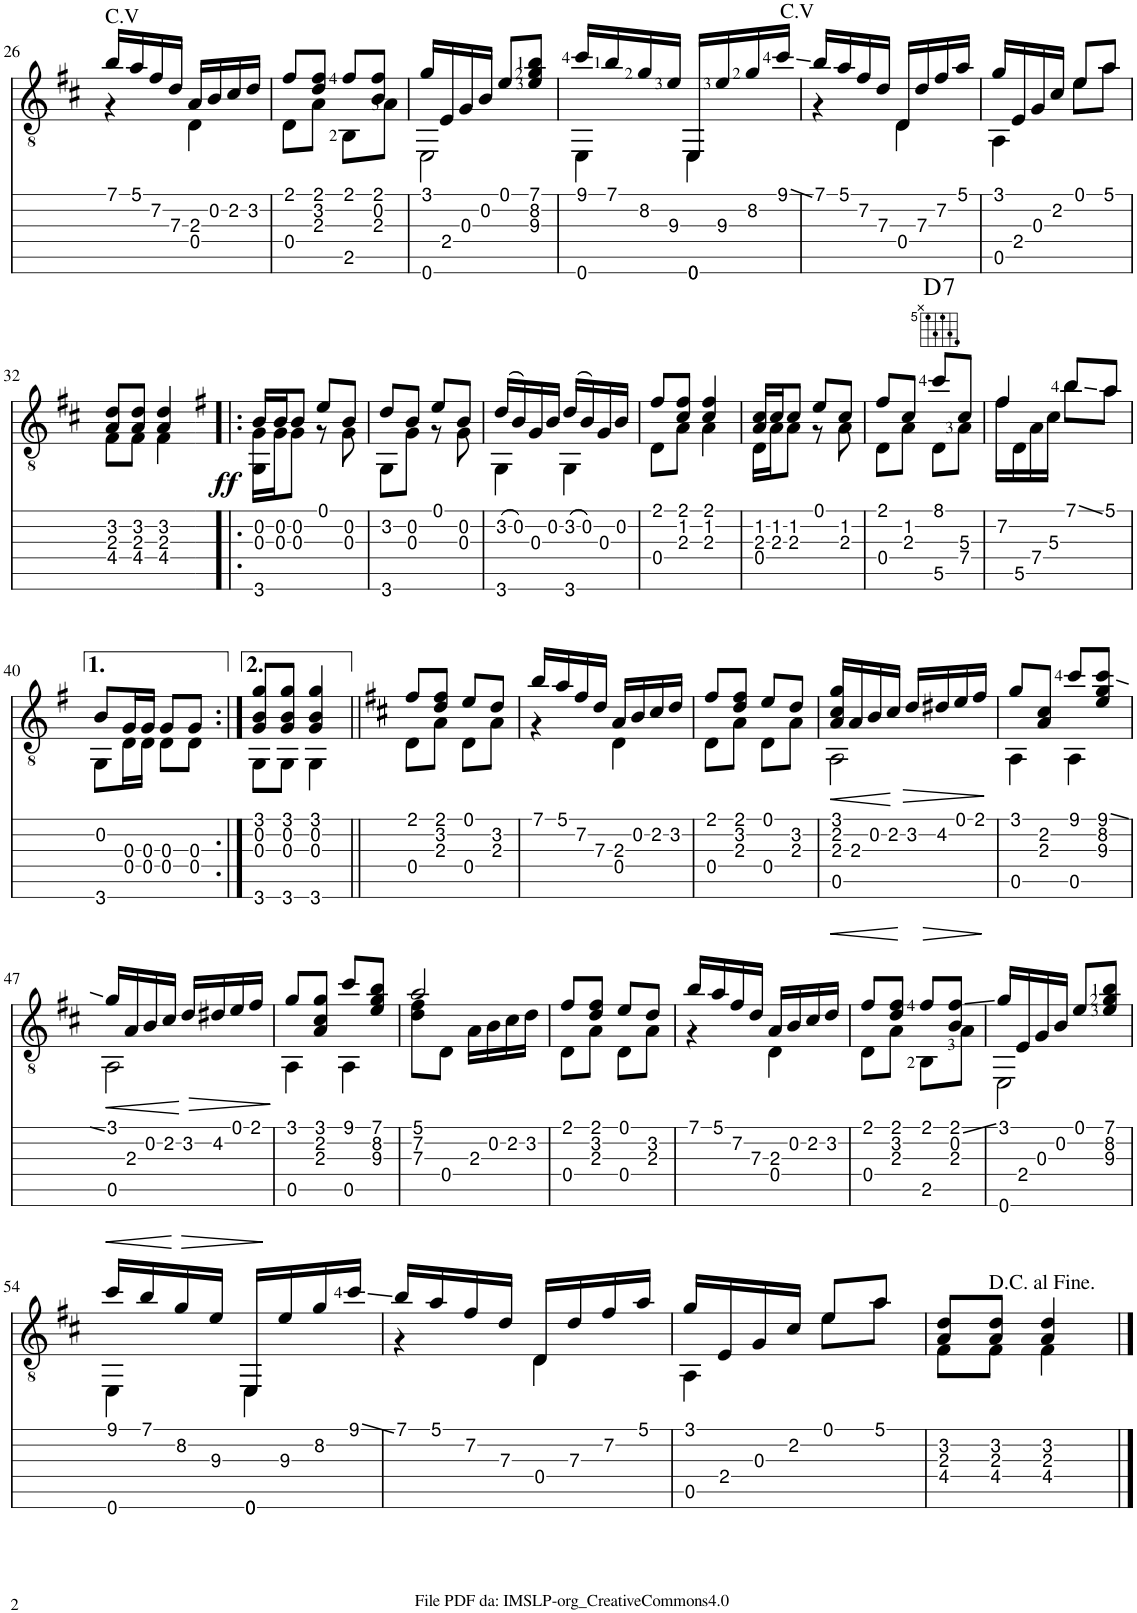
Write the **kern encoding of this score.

**kern	**kern	**dynam	**harte
*part1	*part1	*part1	*part1
*staff2	*staff1	*staff1/2	*
*I"Guitar	*	*	*
*I'Guit.	*	*	*
!!LO:PB:g=z
*	*clefGv2	*	*
*k[f#c#]	*k[f#c#]	*	*
*M2/4	*M2/4	*	*
=26	=26	=26	=26
*^	*^	*	*
!	!	!LO:TX:a:t=C.V	!	!	!
16bLL	4r	16b/LL	4r	.	.
16aJ	.	16a/	.	.	.
16f#L	.	16f#/	.	.	.
16dJJ	.	16d/JJ	.	.	.
16ALL	4D	16A/LL	4D\	.	.
16BJ	.	16B/	.	.	.
16c#L	.	16c#/	.	.	.
16dJJ	.	16d/JJ	.	.	.
=27	=27	=27	=27	=27	=27
8f#L	8DL	8f#/L	8D\L	.	.
8d\ 8f#\J	8AJ	8d/ 8f#/J	8A\J	.	.
8f#L	8BBL	8f#/L	8BB\L	.	.
8B\ 8f#\J	8AJ	8B/ 8f#/J	8A\J	.	.
=28	=28	=28	=28	=28	=28
16gLL	2EE	16g/LL	2EE\	.	.
16EJ	.	16E/	.	.	.
16GL	.	16G/	.	.	.
16BJJ	.	16B/JJ	.	.	.
8eL	.	8e/L	.	.	.
8e\ 8g\ 8b\J	.	8e/ 8g/ 8b/J	.	.	.
=29	=29	=29	=29	=29	=29
16cc#LL	4EE	16cc#/LL	4EE\	.	.
16bJ	.	16b/	.	.	.
16gL	.	16g/	.	.	.
16eJJ	.	16e/JJ	.	.	.
16EELL	4EE	16EE/LL	4EE\	.	.
16eJ	.	16e/	.	.	.
16gL	.	16g/	.	.	.
16cc#JJ	.	16cc#/JJ	.	.	.
=30	=30	=30	=30	=30	=30
!	!	!LO:TX:a:t=C.V	!	!	!
16bLL	4r	16b/LL	4r	.	.
16aJ	.	16a/	.	.	.
16f#L	.	16f#/	.	.	.
16dJJ	.	16d/JJ	.	.	.
16DLL	4D	16D/LL	4D\	.	.
16dJ	.	16d/	.	.	.
16f#L	.	16f#/	.	.	.
16aJJ	.	16a/JJ	.	.	.
=31	=31	=31	=31	=31	=31
16gLL	4AA	16g/LL	4AA\	.	.
16EJ	.	16E/	.	.	.
16GL	.	16G/	.	.	.
16c#JJ	.	16c#/JJ	.	.	.
8eL	8eL	8e/L	8e\L	.	.
8aJ	8aJ	8a/J	8a\J	.	.
!!LO:LB:g=z	!!
=32	=32	=32	=32	=32	=32
8A\ 8d\L	8F#L	8A/ 8d/L	8F#\L	.	.
8A\ 8d\J	8F#J	8A/ 8d/J	8F#\J	.	.
4A 4d	4F#	4A/ 4d/	4F#\	.	.
=33!|:	=33!|:	=33!|:	=33!|:	=33!|:	=33!|:
*k[f#]	*	*k[f#]	*	*	*
!	!	!	!	!LO:DY:b	!
16BLL	16GG\ 16G\LL	16B/LL	16GG\ 16G\LL	ff	.
16BJ	16GJ	16B/J	16G\J	.	.
8BJ	8GJ	8B/J	8G\J	.	.
8eL	8r	8e/L	8r	.	.
8BJ	8G	8B/J	8G\	.	.
=34	=34	=34	=34	=34	=34
8dL	8GGL	8d/L	8GG\L	.	.
8BJ	8GJ	8B/J	8G\J	.	.
8eL	8r	8e/L	8r	.	.
8BJ	8G	8B/J	8G\	.	.
=35	=35	=35	=35	=35	=35
16dLL	4GG	(16d/LL	4GG\	.	.
16BJ	.	16B/)	.	.	.
16GL	.	16G/	.	.	.
16BJJ	.	16B/JJ	.	.	.
16dLL	4GG	(16d/LL	4GG\	.	.
16BJ	.	16B/)	.	.	.
16GL	.	16G/	.	.	.
16BJJ	.	16B/JJ	.	.	.
=36	=36	=36	=36	=36	=36
8f#L	8DL	8f#/L	8D\L	.	.
8c\ 8f#\J	8AJ	8c/ 8f#/J	8A\J	.	.
4c 4f#	4A	4c/ 4f#/	4A\	.	.
=37	=37	=37	=37	=37	=37
16A\ 16c\LL	16DLL	16A/ 16c/LL	16D\LL	.	.
16cJ	16AJ	16c/J	16A\J	.	.
8cJ	8AJ	8c/J	8A\J	.	.
8eL	8r	8e/L	8r	.	.
8cJ	8A	8c/J	8A\	.	.
=38	=38	=38	=38	=38	=38
8f#L	8DL	8f#/L	8D\L	.	.
8cJ	8AJ	8c/J	8A\J	.	.
!	!	!	!	!	!LO:H:kt=7
8ccL	8DL	8cc/L	8D\L	.	D:7
8cJ	8AJ	8c/J	8A\J	.	.
=39	=39	=39	=39	=39	=39
4f#	16f#LL	4f#/	16f#\LL	.	.
.	16DJ	.	16D\	.	.
.	16AL	.	16A\	.	.
.	16cJJ	.	16c\JJ	.	.
8bL	8bL	8b/L	8b\L	.	.
8aJ	8aJ	8a/J	8a\J	.	.
!!LO:LB:g=z	!!
=40	=40	=40	=40	=40	=40
8BL	8GGL	8B/L	8GG\L	.	.
16GL	16DL	16G/L	16D\L	.	.
16GJJ	16DJJ	16G/JJ	16D\JJ	.	.
8GL	8DL	8G/L	8D\L	.	.
8GJ	8DJ	8G/J	8D\J	.	.
=41:|!	=41:|!	=41:|!	=41:|!	=41:|!	=41:|!
8G\ 8B\ 8g\L	8GGL	8G/ 8B/ 8g/L	8GG\L	.	.
8G\ 8B\ 8g\J	8GGJ	8G/ 8B/ 8g/J	8GG\J	.	.
4G 4B 4g	4GG	4G/ 4B/ 4g/	4GG\	.	.
=42||	=42||	=42||	=42||	=42||	=42||
*k[f#c#]	*	*k[f#c#]	*	*	*
8f#L	8DL	8f#/L	8D\L	.	.
8d\ 8f#\J	8AJ	8d/ 8f#/J	8A\J	.	.
8eL	8DL	8e/L	8D\L	.	.
8dJ	8AJ	8d/J	8A\J	.	.
=43	=43	=43	=43	=43	=43
16bLL	4r	16b/LL	4r	.	.
16aJ	.	16a/	.	.	.
16f#L	.	16f#/	.	.	.
16dJJ	.	16d/JJ	.	.	.
16ALL	4D	16A/LL	4D\	.	.
16BJ	.	16B/	.	.	.
16c#L	.	16c#/	.	.	.
16dJJ	.	16d/JJ	.	.	.
=44	=44	=44	=44	=44	=44
8f#L	8DL	8f#/L	8D\L	.	.
8d\ 8f#\J	8AJ	8d/ 8f#/J	8A\J	.	.
8eL	8DL	8e/L	8D\L	.	.
8dJ	8AJ	8d/J	8A\J	.	.
=45	=45	=45	=45	=45	=45
!	!	!	!	!LO:HP:b	!
16A\ 16c#\ 16g\LL	2AA	16A/ 16c#/ 16g/LL	2AA\	<	.
16AJ	.	16A/	.	.	.
16BL	.	16B/	.	.	.
16c#JJ	.	16c#/JJ	.	.	.
!	!	!	!	!LO:HP:b	!
16dLL	.	16d/LL	.	>	.
16d#XJ	.	16d#X/	.	.	.
16eL	.	16e/	.	.	.
16f#JJ	.	16f#/JJ	.	.	.
*v	*v	*	*	*	*
*	*v	*v	*	*
.	.	[ ]	.
=46	=46	=46	=46
*^	*^	*	*
8gL	4AA	8g/L	4AA\	.	.
8A\ 8c#\J	.	8A/ 8c#/J	.	.	.
8cc#L	4AA	8cc#/L	4AA\	.	.
8e\ 8g\ 8cc#\J	.	8e/ 8g/ 8cc#/J	.	.	.
!!LO:LB:g=z	!!
=47	=47	=47	=47	=47	=47
!	!	!	!	!LO:HP:b	!
16gLL	2AA	16g/LL	2AA\	<	.
16AJ	.	16A/	.	.	.
16BL	.	16B/	.	.	.
16c#JJ	.	16c#/JJ	.	.	.
!	!	!	!	!LO:HP:b	!
16dLL	.	16d/LL	.	>	.
16d#XJ	.	16d#X/	.	.	.
16eL	.	16e/	.	.	.
16f#JJ	.	16f#/JJ	.	.	.
*v	*v	*	*	*	*
*	*v	*v	*	*
.	.	[ ]	.
=48	=48	=48	=48
*^	*^	*	*
8gL	4AA	8g/L	4AA\	.	.
8A\ 8c#\ 8g\J	.	8A/ 8c#/ 8g/J	.	.	.
8cc#L	4AA	8cc#/L	4AA\	.	.
8e\ 8g\ 8b\J	.	8e/ 8g/ 8b/J	.	.	.
=49	=49	=49	=49	=49	=49
2a	8d\ 8f#\L	2a/	8d\ 8f#\L	.	.
.	8DJ	.	8D\J	.	.
.	16ALL	.	16A\LL	.	.
.	16BJ	.	16B\	.	.
.	16c#L	.	16c#\	.	.
.	16dJJ	.	16d\JJ	.	.
=50	=50	=50	=50	=50	=50
8f#L	8DL	8f#/L	8D\L	.	.
8d\ 8f#\J	8AJ	8d/ 8f#/J	8A\J	.	.
8eL	8DL	8e/L	8D\L	.	.
8dJ	8AJ	8d/J	8A\J	.	.
=51	=51	=51	=51	=51	=51
16bLL	4r	16b/LL	4r	.	.
16aJ	.	16a/	.	.	.
16f#L	.	16f#/	.	.	.
16dJJ	.	16d/JJ	.	.	.
16ALL	4D	16A/LL	4D\	.	.
16BJ	.	16B/	.	.	.
16c#L	.	16c#/	.	.	.
16dJJ	.	16d/JJ	.	.	.
=52	=52	=52	=52	=52	=52
8f#L	8DL	8f#/L	8D\L	.	.
8d\ 8f#\J	8AJ	8d/ 8f#/J	8A\J	.	.
8f#L	8BBL	8f#/L	8BB\L	.	.
8B\ 8f#\J	8AJ	8B/ 8f#/J	8A\J	.	.
=53	=53	=53	=53	=53	=53
16gLL	2EE	16g/LL	2EE\	.	.
16EJ	.	16E/	.	.	.
16GL	.	16G/	.	.	.
16BJJ	.	16B/JJ	.	.	.
8eL	.	8e/L	.	.	.
8e\ 8g\ 8b\J	.	8e/ 8g/ 8b/J	.	.	.
!!LO:LB:g=z	!!
=54	=54	=54	=54	=54	=54
16cc#LL	4EE	16cc#/LL	4EE\	.	.
16bJ	.	16b/	.	.	.
16gL	.	16g/	.	.	.
16eJJ	.	16e/JJ	.	.	.
16EELL	4EE	16EE/LL	4EE\	.	.
16eJ	.	16e/	.	.	.
16gL	.	16g/	.	.	.
16cc#JJ	.	16cc#/JJ	.	.	.
=55	=55	=55	=55	=55	=55
16bLL	4r	16b/LL	4r	.	.
16aJ	.	16a/	.	.	.
16f#L	.	16f#/	.	.	.
16dJJ	.	16d/JJ	.	.	.
16DLL	4D	16D/LL	4D\	.	.
16dJ	.	16d/	.	.	.
16f#L	.	16f#/	.	.	.
16aJJ	.	16a/JJ	.	.	.
=56	=56	=56	=56	=56	=56
16gLL	4AA	16g/LL	4AA\	.	.
16EJ	.	16E/	.	.	.
16GL	.	16G/	.	.	.
16c#JJ	.	16c#/JJ	.	.	.
8eL	8eL	8e/L	8e\L	.	.
8aJ	8aJ	8a/J	8a\J	.	.
=57	=57	=57	=57	=57	=57
8A\ 8d\L	8F#L	8A/ 8d/L	8F#\L	.	.
8A\ 8d\J	8F#J	8A/ 8d/J	8F#\J	.	.
4A 4d	4F#	4A/ 4d/	4F#\	.	.
*v	*v	*	*	*	*
*	*v	*v	*	*
==	==	==	==
*-	*-	*-	*-
